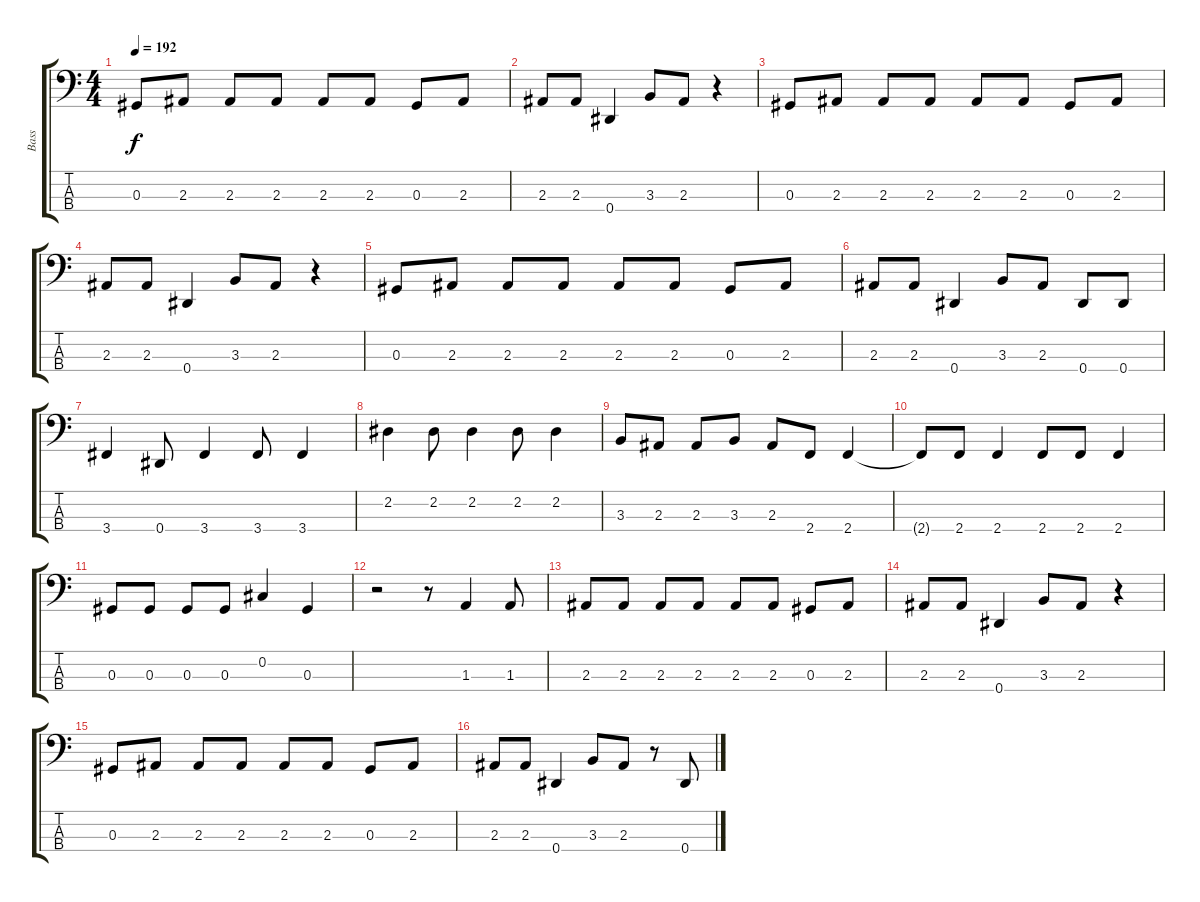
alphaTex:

\track ("Bass" "Bass") {instrument electricbasspick}
\staff {score tabs}
\tuning (Gb2 Db2 Ab1 Eb1) {hide}
\ts (4 4)
\tempo 192
\clef f4
\ks c
0.3.8{dy f} 2.3.8 2.3.8 2.3.8 2.3.8 2.3.8 0.3.8 2.3.8 |
2.3.8 2.3.8 0.4.4 3.3.8 2.3.8 r.4 |
0.3.8 2.3.8 2.3.8 2.3.8 2.3.8 2.3.8 0.3.8 2.3.8 |
2.3.8 2.3.8 0.4.4 3.3.8 2.3.8 r.4 |
0.3.8 2.3.8 2.3.8 2.3.8 2.3.8 2.3.8 0.3.8 2.3.8 |
2.3.8 2.3.8 0.4.4 3.3.8 2.3.8 0.4.8 0.4.8 |
3.4.4 0.4.8 3.4.4 3.4.8 3.4.4 |
2.2.4 2.2.8 2.2.4 2.2.8 2.2.4 |
3.3.8 2.3.8 2.3.8 3.3.8 2.3.8 2.4.8 2.4.4 |
2.4{t}.8 2.4.8 2.4.4 2.4.8 2.4.8 2.4.4 |
0.3.8 0.3.8 0.3.8 0.3.8 0.2.4 0.3.4 |
r.2 r.8 1.3.4 1.3.8 |
2.3.8 2.3.8 2.3.8 2.3.8 2.3.8 2.3.8 0.3.8 2.3.8 |
2.3.8 2.3.8 0.4.4 3.3.8 2.3.8 r.4 |
0.3.8 2.3.8 2.3.8 2.3.8 2.3.8 2.3.8 0.3.8 2.3.8 |
2.3.8 2.3.8 0.4.4 3.3.8 2.3.8 r.8 0.4.8
